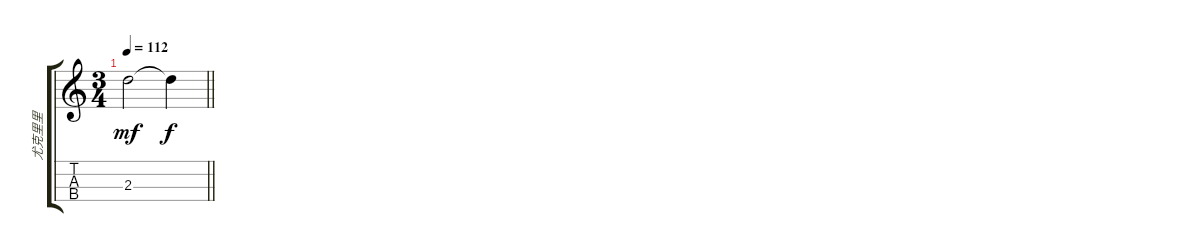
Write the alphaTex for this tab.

\track ("尤克里里" "尤克里里") {instrument acousticguitarsteel}
\staff {score tabs}
\tuning (A4 E4 C4 G4) {hide}
\ts (3 4)
\tempo 112
\clef g2
\barLineRight lightlight
\ks c
2.3.2{dy mf} 2.3{t}.4{dy f}
